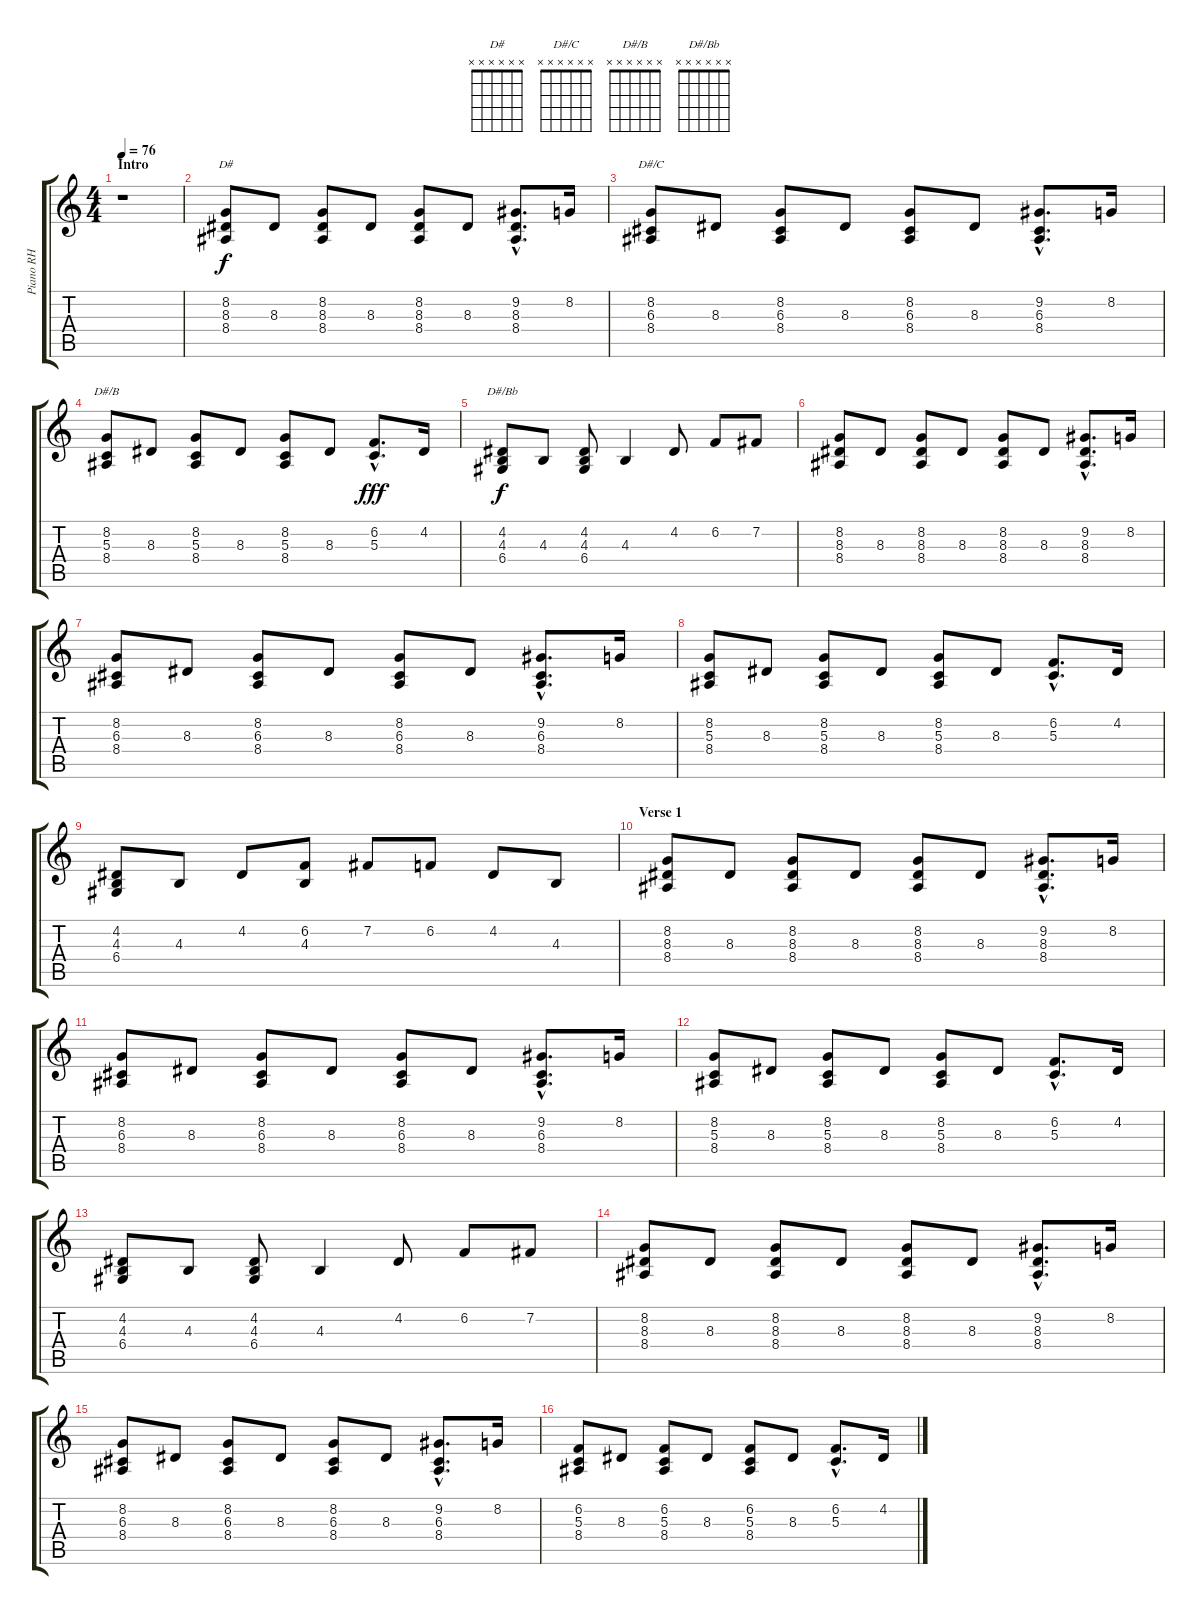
\track ("Piano RH" "Piano RH") {instrument acousticgrandpiano}
\staff {score tabs}
\tuning (E4 B3 G3 D3 A2 E2) {hide}
\chord ("D#" x x x x x x)
\chord ("D#/C" x x x x x x)
\chord ("D#/B" x x x x x x)
\chord ("D#/Bb" x x x x x x)
\ts (4 4)
\section ("" "Intro")
\tempo 76
\clef g2
\ks c
r.1{dy f instrument acousticgrandpiano} |
(8.2 8.3 8.4).8{ch "D#"} 8.3.8 (8.2 8.3 8.4).8 8.3.8 (8.2 8.3 8.4).8 8.3.8 (9.2{hac} 8.3 8.4).8{d} 8.2.16 |
(8.2 6.3 8.4).8{ch "D#/C"} 8.3.8 (8.2 6.3 8.4).8 8.3.8 (8.2 6.3 8.4).8 8.3.8 (9.2{hac} 6.3 8.4).8{d} 8.2.16 |
(8.2 5.3 8.4).8{ch "D#/B"} 8.3.8 (8.2 5.3 8.4).8 8.3.8 (8.2 5.3 8.4).8 8.3.8 (6.2{hac} 5.3).8{d dy fff} 4.2.16 |
(4.2 4.3 6.4).8{ch "D#/Bb" dy f} 4.3.8 (4.2 4.3 6.4).8 4.3.4 4.2.8 6.2.8 7.2.8 |
(8.2 8.3 8.4).8 8.3.8 (8.2 8.3 8.4).8 8.3.8 (8.2 8.3 8.4).8 8.3.8 (9.2{hac} 8.3 8.4).8{d} 8.2.16 |
(8.2 6.3 8.4).8 8.3.8 (8.2 6.3 8.4).8 8.3.8 (8.2 6.3 8.4).8 8.3.8 (9.2{hac} 6.3 8.4).8{d} 8.2.16 |
(8.2 5.3 8.4).8 8.3.8 (8.2 5.3 8.4).8 8.3.8 (8.2 5.3 8.4).8 8.3.8 (6.2{hac} 5.3).8{d} 4.2.16 |
(4.2 4.3 6.4).8 4.3.8 4.2.8 (6.2 4.3).8 7.2.8 6.2.8 4.2.8 4.3.8 |
\section ("" "Verse 1")
(8.2 8.3 8.4).8 8.3.8 (8.2 8.3 8.4).8 8.3.8 (8.2 8.3 8.4).8 8.3.8 (9.2{hac} 8.3 8.4).8{d} 8.2.16 |
(8.2 6.3 8.4).8 8.3.8 (8.2 6.3 8.4).8 8.3.8 (8.2 6.3 8.4).8 8.3.8 (9.2{hac} 6.3 8.4).8{d} 8.2.16 |
(8.2 5.3 8.4).8 8.3.8 (8.2 5.3 8.4).8 8.3.8 (8.2 5.3 8.4).8 8.3.8 (6.2{hac} 5.3).8{d} 4.2.16 |
(4.2 4.3 6.4).8 4.3.8 (4.2 4.3 6.4).8 4.3.4 4.2.8 6.2.8 7.2.8 |
(8.2 8.3 8.4).8 8.3.8 (8.2 8.3 8.4).8 8.3.8 (8.2 8.3 8.4).8 8.3.8 (9.2{hac} 8.3 8.4).8{d} 8.2.16 |
(8.2 6.3 8.4).8 8.3.8 (8.2 6.3 8.4).8 8.3.8 (8.2 6.3 8.4).8 8.3.8 (9.2{hac} 6.3 8.4).8{d} 8.2.16 |
(6.2 5.3 8.4).8 8.3.8 (6.2 5.3 8.4).8 8.3.8 (6.2 5.3 8.4).8 8.3.8 (6.2{hac} 5.3).8{d} 4.2.16
